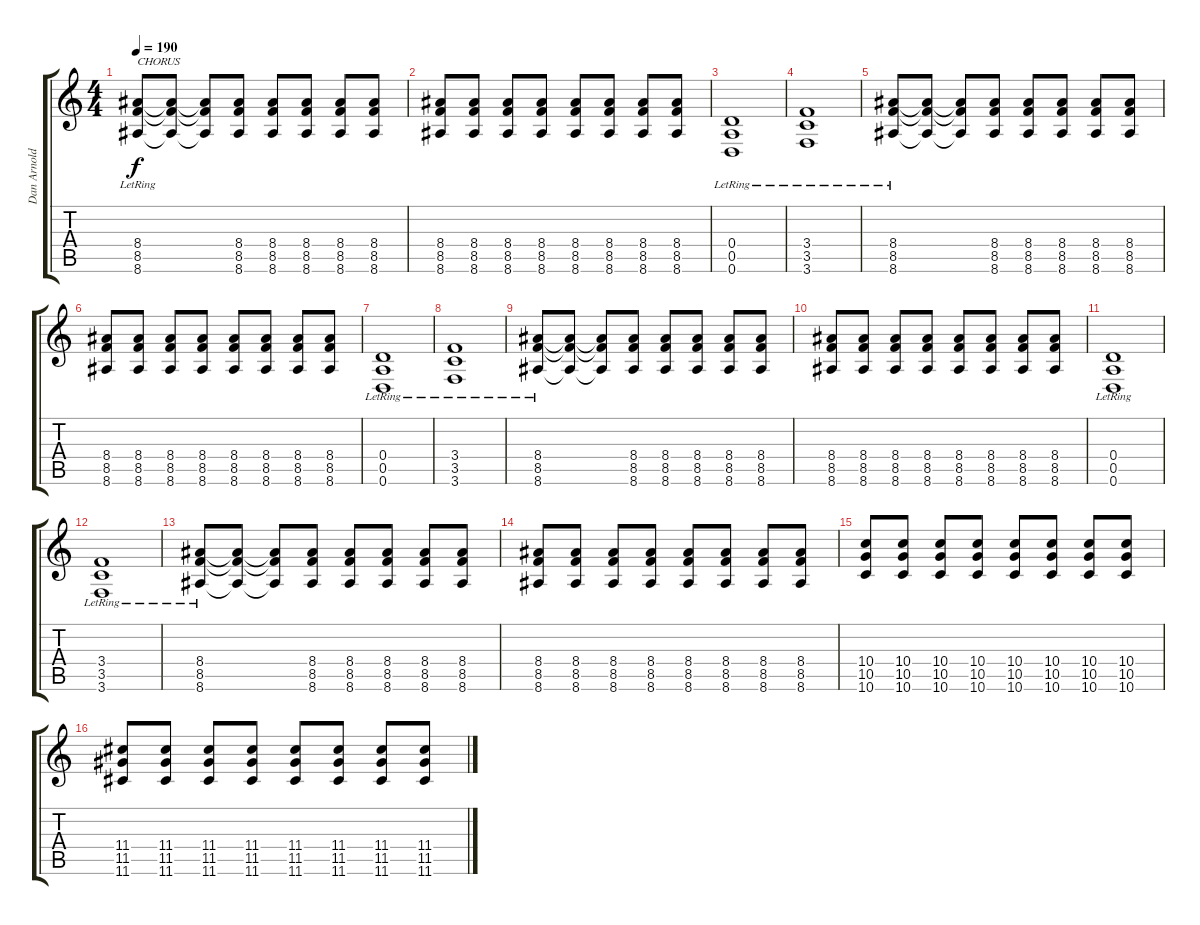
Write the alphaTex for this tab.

\track ("Dan Arnold" "Dan Arnold") {instrument overdrivenguitar}
\staff {score tabs}
\tuning (E4 B3 G3 D3 A2 D2) {hide}
\ts (4 4)
\tempo 190
\clef g2
\ks c
(8.4{lr} 8.5 8.6).8{txt "CHORUS" dy f} (8.4{t} 8.5{t} 8.6{t}).8 (8.4{t} 8.5{t} 8.6{t}).8 (8.4 8.5 8.6).8 (8.4 8.5 8.6).8 (8.4 8.5 8.6).8 (8.4 8.5 8.6).8 (8.4 8.5 8.6).8 |
(8.4 8.5 8.6).8 (8.4 8.5 8.6).8 (8.4 8.5 8.6).8 (8.4 8.5 8.6).8 (8.4 8.5 8.6).8 (8.4 8.5 8.6).8 (8.4 8.5 8.6).8 (8.4 8.5 8.6).8 |
(0.4{lr} 0.5{lr} 0.6{lr}).1 |
(3.4{lr} 3.5{lr} 3.6{lr}).1 |
(8.4{lr} 8.5 8.6).8 (8.4{t} 8.5{t} 8.6{t}).8 (8.4{t} 8.5{t} 8.6{t}).8 (8.4 8.5 8.6).8 (8.4 8.5 8.6).8 (8.4 8.5 8.6).8 (8.4 8.5 8.6).8 (8.4 8.5 8.6).8 |
(8.4 8.5 8.6).8 (8.4 8.5 8.6).8 (8.4 8.5 8.6).8 (8.4 8.5 8.6).8 (8.4 8.5 8.6).8 (8.4 8.5 8.6).8 (8.4 8.5 8.6).8 (8.4 8.5 8.6).8 |
(0.4{lr} 0.5{lr} 0.6{lr}).1 |
(3.4{lr} 3.5{lr} 3.6{lr}).1 |
(8.4{lr} 8.5 8.6).8 (8.4{t} 8.5{t} 8.6{t}).8 (8.4{t} 8.5{t} 8.6{t}).8 (8.4 8.5 8.6).8 (8.4 8.5 8.6).8 (8.4 8.5 8.6).8 (8.4 8.5 8.6).8 (8.4 8.5 8.6).8 |
(8.4 8.5 8.6).8 (8.4 8.5 8.6).8 (8.4 8.5 8.6).8 (8.4 8.5 8.6).8 (8.4 8.5 8.6).8 (8.4 8.5 8.6).8 (8.4 8.5 8.6).8 (8.4 8.5 8.6).8 |
(0.4{lr} 0.5{lr} 0.6{lr}).1 |
(3.4{lr} 3.5{lr} 3.6{lr}).1 |
(8.4{lr} 8.5 8.6).8 (8.4{t} 8.5{t} 8.6{t}).8 (8.4{t} 8.5{t} 8.6{t}).8 (8.4 8.5 8.6).8 (8.4 8.5 8.6).8 (8.4 8.5 8.6).8 (8.4 8.5 8.6).8 (8.4 8.5 8.6).8 |
(8.4 8.5 8.6).8 (8.4 8.5 8.6).8 (8.4 8.5 8.6).8 (8.4 8.5 8.6).8 (8.4 8.5 8.6).8 (8.4 8.5 8.6).8 (8.4 8.5 8.6).8 (8.4 8.5 8.6).8 |
(10.4 10.5 10.6).8 (10.4 10.5 10.6).8 (10.4 10.5 10.6).8 (10.4 10.5 10.6).8 (10.4 10.5 10.6).8 (10.4 10.5 10.6).8 (10.4 10.5 10.6).8 (10.4 10.5 10.6).8 |
(11.4 11.5 11.6).8 (11.4 11.5 11.6).8 (11.4 11.5 11.6).8 (11.4 11.5 11.6).8 (11.4 11.5 11.6).8 (11.4 11.5 11.6).8 (11.4 11.5 11.6).8 (11.4 11.5 11.6).8
